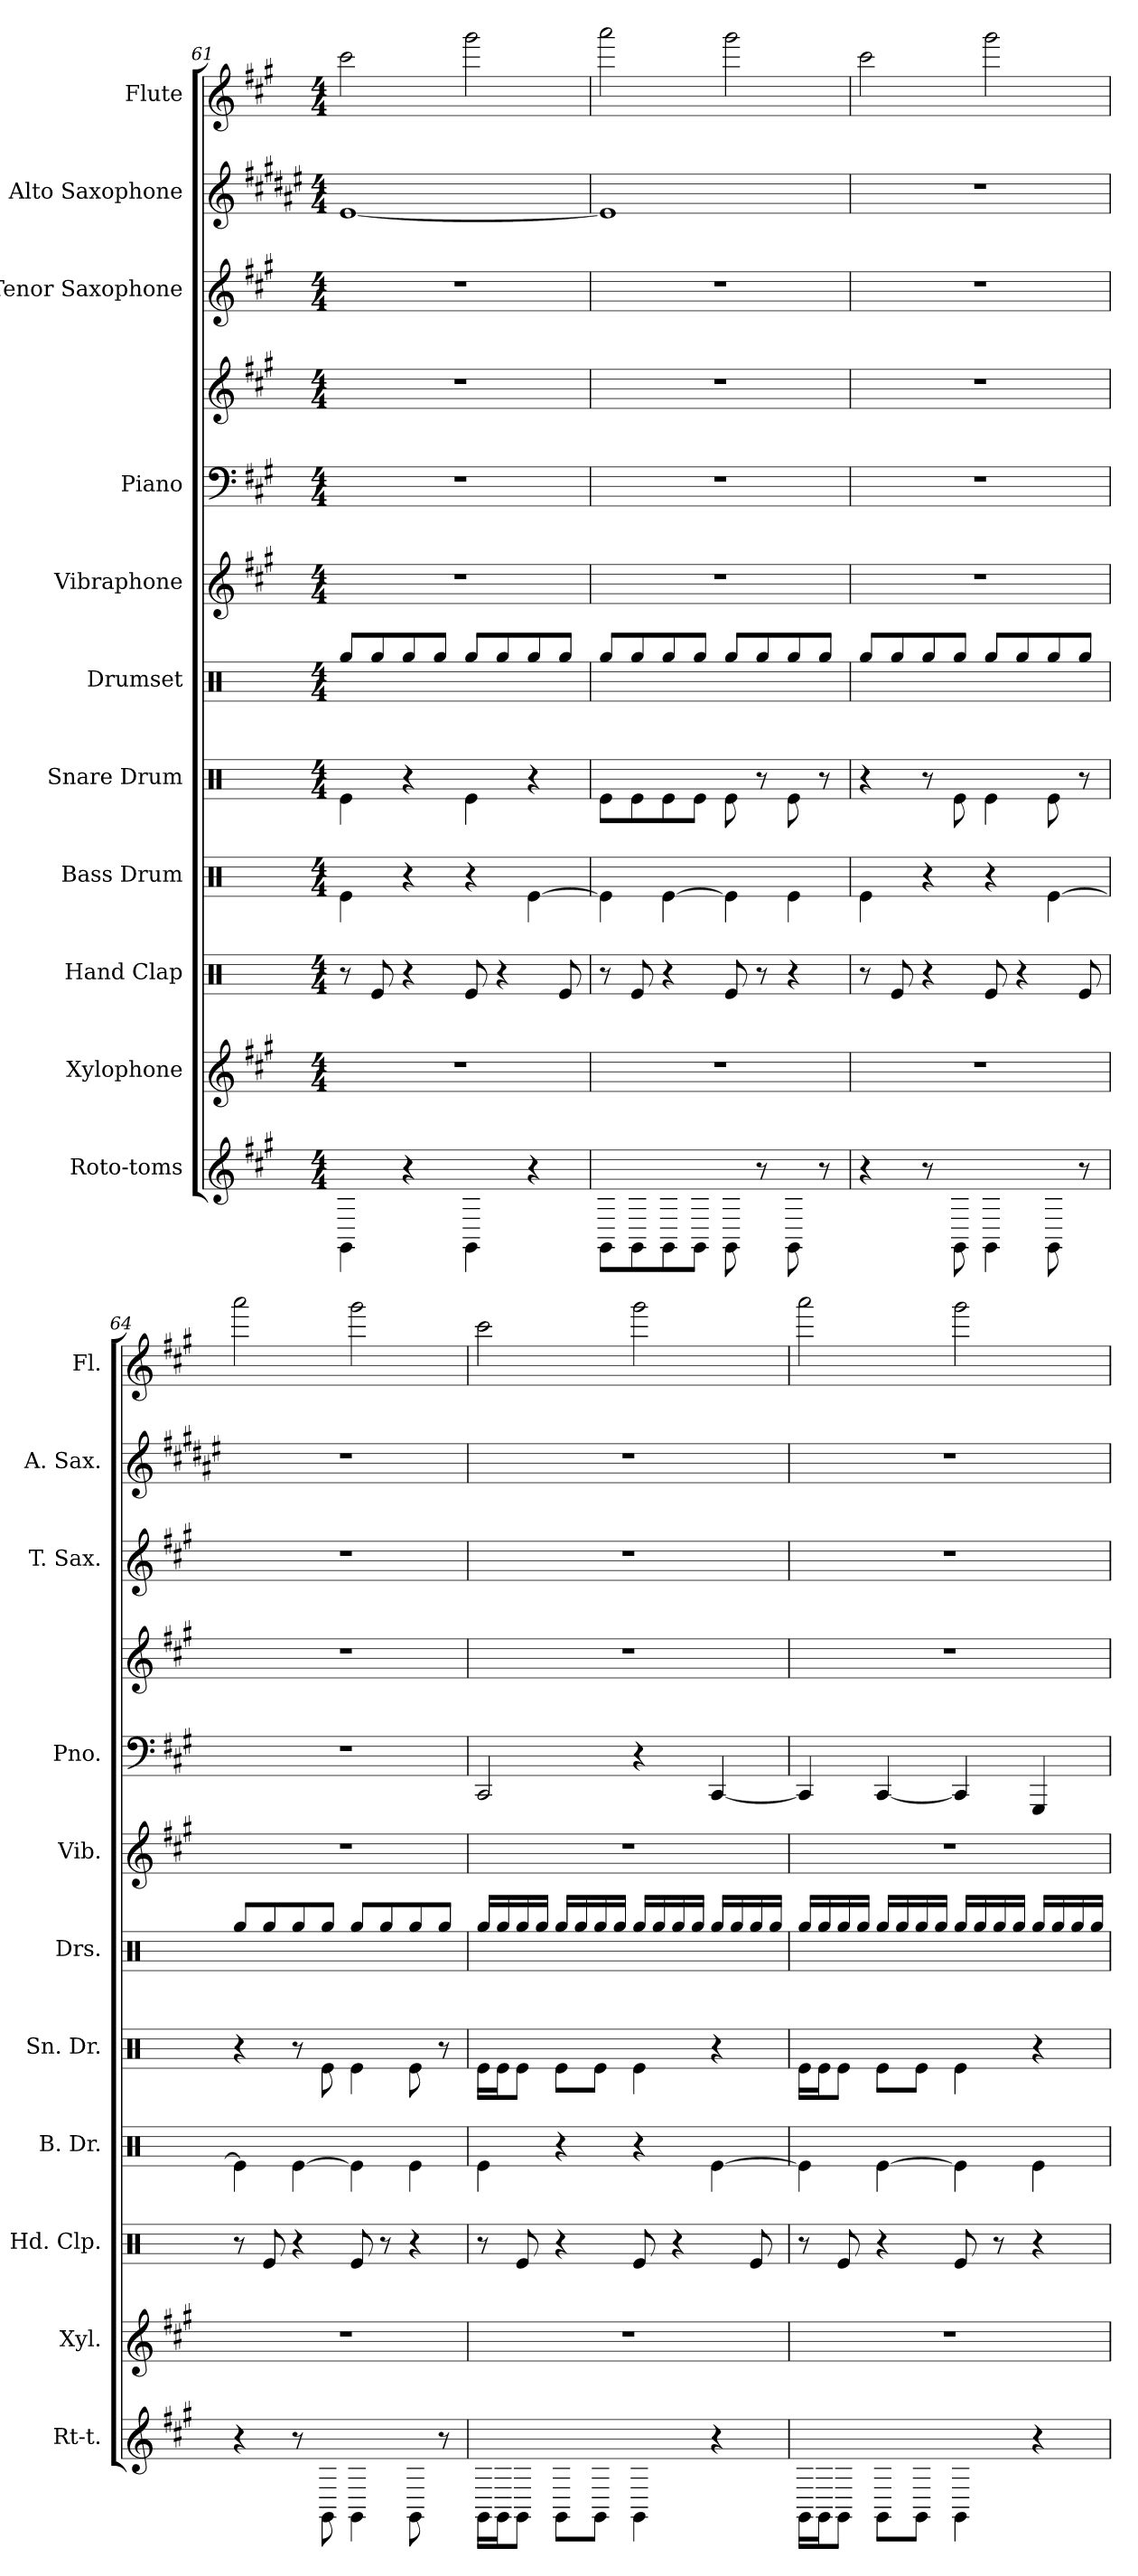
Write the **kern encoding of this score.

**kern	**kern	**kern	**kern	**kern	**kern	**kern	**kern	**kern	**kern	**kern	**kern
*part11	*part10	*part9	*part8	*part7	*part6	*part5	*part4	*part4	*part3	*part2	*part1
*staff12	*staff11	*staff10	*staff9	*staff8	*staff7	*staff6	*staff5	*staff4	*staff3	*staff2	*staff1
*I"Roto-toms	*I"Xylophone	*I"Hand Clap	*I"Bass Drum	*I"Snare Drum	*I"Drumset	*I"Vibraphone	*I"Piano	*	*I"Tenor Saxophone	*I"Alto Saxophone	*I"Flute
*I'Rt-t.	*I'Xyl.	*I'Hd. Clp.	*I'B. Dr.	*I'Sn. Dr.	*I'Drs.	*I'Vib.	*I'Pno.	*	*I'T. Sax.	*I'A. Sax.	*I'Fl.
*clefG2	*clefG2	*clefX	*clefX	*clefX	*clefX	*clefG2	*clefF4	*clefG2	*clefG2	*clefG2	*clefG2
*	*ITrd-7c-12	*	*	*	*	*	*	*	*ITrd8c14	*ITrd5c9	*
*k[f#c#g#]	*k[f#c#g#]	*k[]	*k[]	*k[]	*k[]	*k[f#c#g#]	*k[f#c#g#]	*k[f#c#g#]	*k[f#c#g#]	*k[f#c#g#]	*k[f#c#g#]
*M4/4	*M4/4	*M4/4	*M4/4	*M4/4	*M4/4	*M4/4	*M4/4	*M4/4	*M4/4	*M4/4	*M4/4
=61	=61	=61	=61	=61	=61	=61	=61	=61	=61	=61	=61
4GG#\	1r	8r	4Re\	4Re\	8Rgg/L	1r	1r	1r	1r	[1G#	2ccc#\
.	.	8Re/	.	.	8Rgg/	.	.	.	.	.	.
4r	.	4r	4r	4r	8Rgg/	.	.	.	.	.	.
.	.	.	.	.	8Rgg/J	.	.	.	.	.	.
4GG#\	.	8Re/	4r	4Re\	8Rgg/L	.	.	.	.	.	2ggg#\
.	.	4r	.	.	8Rgg/	.	.	.	.	.	.
4r	.	.	[4Re\	4r	8Rgg/	.	.	.	.	.	.
.	.	8Re/	.	.	8Rgg/J	.	.	.	.	.	.
=62	=62	=62	=62	=62	=62	=62	=62	=62	=62	=62	=62
8GG#\L	1r	8r	4Re\]	8Re\L	8Rgg/L	1r	1r	1r	1r	1G#]	2aaa\
8GG#\	.	8Re/	.	8Re\	8Rgg/	.	.	.	.	.	.
8GG#\	.	4r	[4Re\	8Re\	8Rgg/	.	.	.	.	.	.
8GG#\J	.	.	.	8Re\J	8Rgg/J	.	.	.	.	.	.
8GG#\	.	8Re/	4Re\]	8Re\	8Rgg/L	.	.	.	.	.	2ggg#\
8r	.	8r	.	8r	8Rgg/	.	.	.	.	.	.
8GG#\	.	4r	4Re\	8Re\	8Rgg/	.	.	.	.	.	.
8r	.	.	.	8r	8Rgg/J	.	.	.	.	.	.
!!LO:PB:g=z
=63	=63	=63	=63	=63	=63	=63	=63	=63	=63	=63	=63
4r	1r	8r	4Re\	4r	8Rgg/L	1r	1r	1r	1r	1r	2ccc#\
.	.	8Re/	.	.	8Rgg/	.	.	.	.	.	.
8r	.	4r	4r	8r	8Rgg/	.	.	.	.	.	.
8GG#\	.	.	.	8Re\	8Rgg/J	.	.	.	.	.	.
4GG#\	.	8Re/	4r	4Re\	8Rgg/L	.	.	.	.	.	2ggg#\
.	.	4r	.	.	8Rgg/	.	.	.	.	.	.
8GG#\	.	.	[4Re\	8Re\	8Rgg/	.	.	.	.	.	.
8r	.	8Re/	.	8r	8Rgg/J	.	.	.	.	.	.
=64	=64	=64	=64	=64	=64	=64	=64	=64	=64	=64	=64
4r	1r	8r	4Re\]	4r	8Rgg/L	1r	1r	1r	1r	1r	2aaa\
.	.	8Re/	.	.	8Rgg/	.	.	.	.	.	.
8r	.	4r	[4Re\	8r	8Rgg/	.	.	.	.	.	.
8GG#\	.	.	.	8Re\	8Rgg/J	.	.	.	.	.	.
4GG#\	.	8Re/	4Re\]	4Re\	8Rgg/L	.	.	.	.	.	2ggg#\
.	.	8r	.	.	8Rgg/	.	.	.	.	.	.
8GG#\	.	4r	4Re\	8Re\	8Rgg/	.	.	.	.	.	.
8r	.	.	.	8r	8Rgg/J	.	.	.	.	.	.
=65	=65	=65	=65	=65	=65	=65	=65	=65	=65	=65	=65
16GG#\LL	1r	8r	4Re\	16Re\LL	16Rgg/LL	1r	2CC#/	1r	1r	1r	2ccc#\
16GG#\J	.	.	.	16Re\J	16Rgg/	.	.	.	.	.	.
8GG#\J	.	8Re/	.	8Re\J	16Rgg/	.	.	.	.	.	.
.	.	.	.	.	16Rgg/JJ	.	.	.	.	.	.
8GG#\L	.	4r	4r	8Re\L	16Rgg/LL	.	.	.	.	.	.
.	.	.	.	.	16Rgg/	.	.	.	.	.	.
8GG#\J	.	.	.	8Re\J	16Rgg/	.	.	.	.	.	.
.	.	.	.	.	16Rgg/JJ	.	.	.	.	.	.
4GG#\	.	8Re/	4r	4Re\	16Rgg/LL	.	4r	.	.	.	2ggg#\
.	.	.	.	.	16Rgg/	.	.	.	.	.	.
.	.	4r	.	.	16Rgg/	.	.	.	.	.	.
.	.	.	.	.	16Rgg/JJ	.	.	.	.	.	.
4r	.	.	[4Re\	4r	16Rgg/LL	.	[4CC#/	.	.	.	.
.	.	.	.	.	16Rgg/	.	.	.	.	.	.
.	.	8Re/	.	.	16Rgg/	.	.	.	.	.	.
.	.	.	.	.	16Rgg/JJ	.	.	.	.	.	.
!!LO:PB:g=z
=66	=66	=66	=66	=66	=66	=66	=66	=66	=66	=66	=66
16GG#\LL	1r	8r	4Re\]	16Re\LL	16Rgg/LL	1r	4CC#/]	1r	1r	1r	2aaa\
16GG#\J	.	.	.	16Re\J	16Rgg/	.	.	.	.	.	.
8GG#\J	.	8Re/	.	8Re\J	16Rgg/	.	.	.	.	.	.
.	.	.	.	.	16Rgg/JJ	.	.	.	.	.	.
8GG#\L	.	4r	[4Re\	8Re\L	16Rgg/LL	.	[4CC#/	.	.	.	.
.	.	.	.	.	16Rgg/	.	.	.	.	.	.
8GG#\J	.	.	.	8Re\J	16Rgg/	.	.	.	.	.	.
.	.	.	.	.	16Rgg/JJ	.	.	.	.	.	.
4GG#\	.	8Re/	4Re\]	4Re\	16Rgg/LL	.	4CC#/]	.	.	.	2ggg#\
.	.	.	.	.	16Rgg/	.	.	.	.	.	.
.	.	8r	.	.	16Rgg/	.	.	.	.	.	.
.	.	.	.	.	16Rgg/JJ	.	.	.	.	.	.
4r	.	4r	4Re\	4r	16Rgg/LL	.	4GGG#/	.	.	.	.
.	.	.	.	.	16Rgg/	.	.	.	.	.	.
.	.	.	.	.	16Rgg/	.	.	.	.	.	.
.	.	.	.	.	16Rgg/JJ	.	.	.	.	.	.
=	=	=	=	=	=	=	=	=	=	=	=
*-	*-	*-	*-	*-	*-	*-	*-	*-	*-	*-	*-
